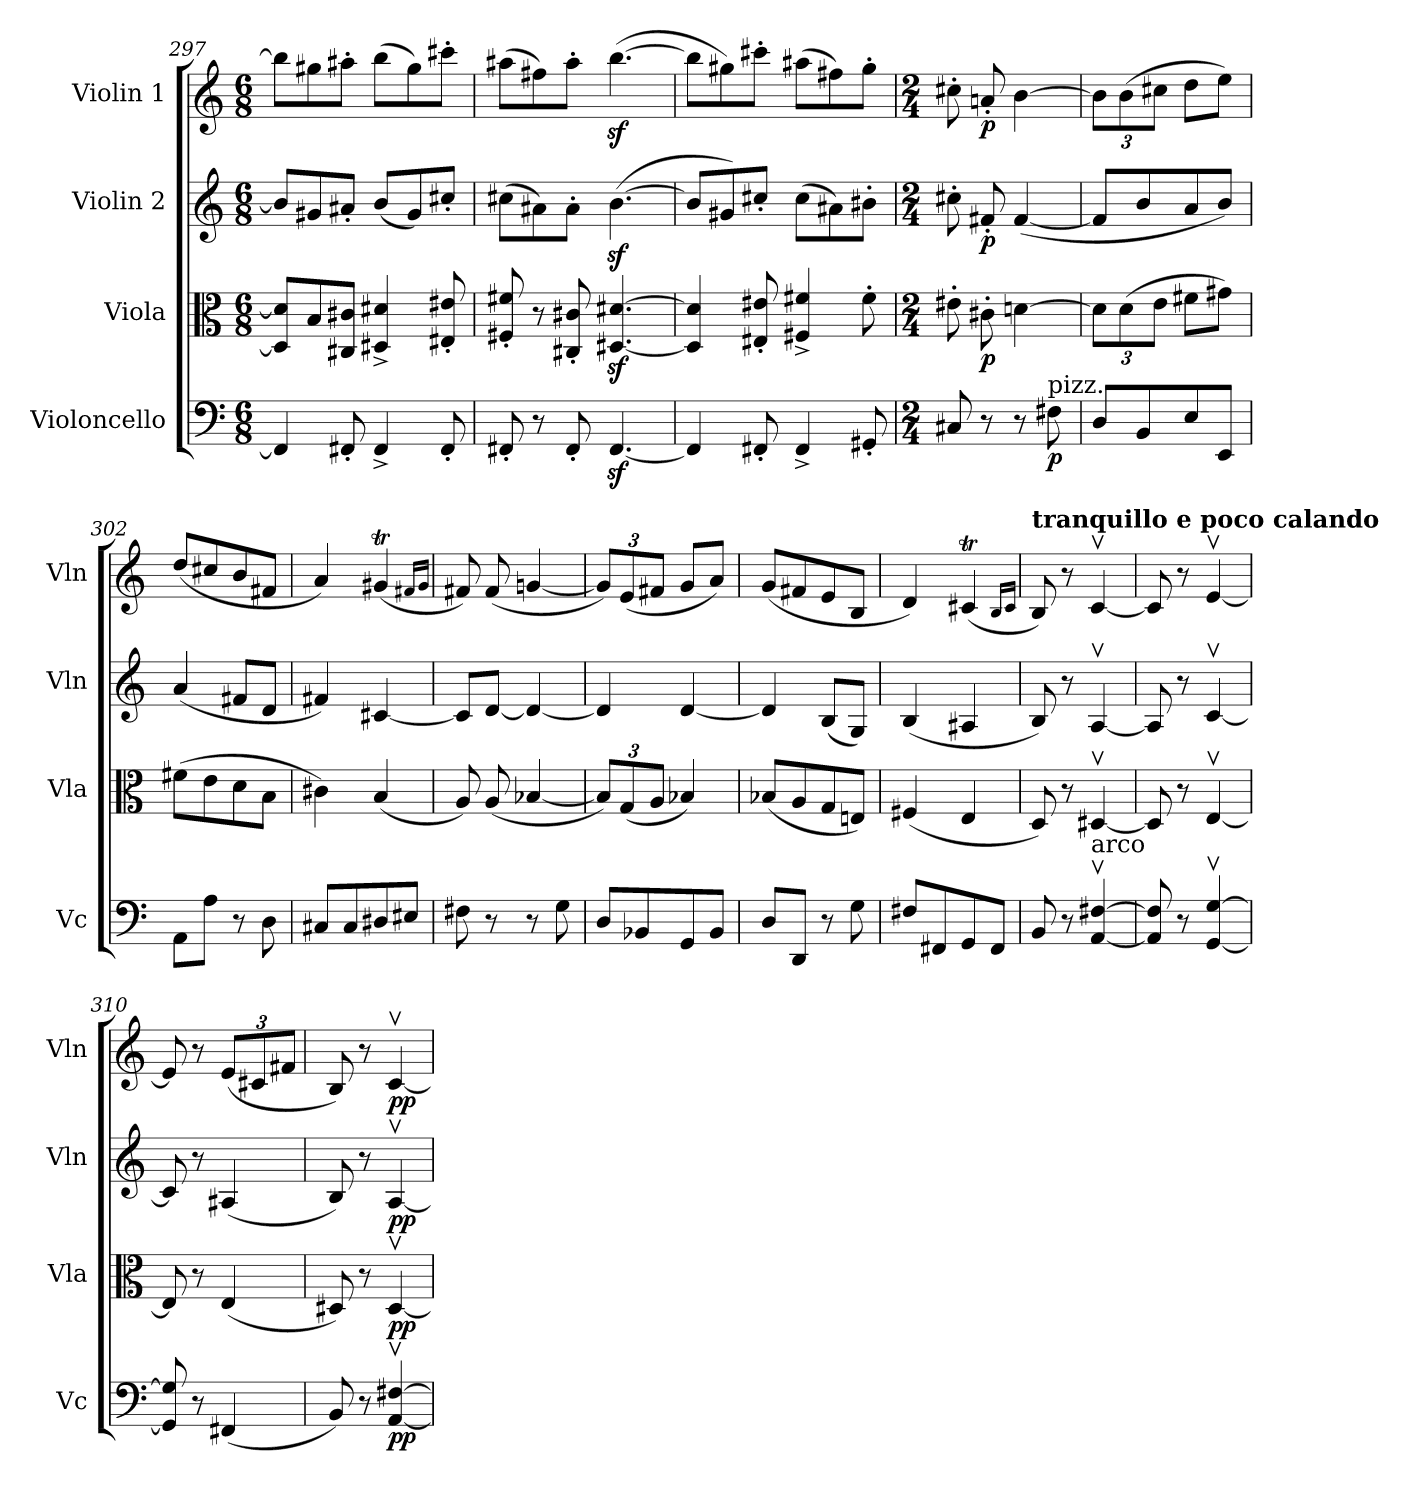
**kern	**dynam	**kern	**dynam	**kern	**dynam	**kern	**dynam
*part4	*part4	*part3	*part3	*part2	*part2	*part1	*part1
*staff4	*staff4	*staff3	*staff3	*staff2	*staff2	*staff1	*staff1
*I"Violoncello	*	*I"Viola	*	*I"Violin 2	*	*I"Violin 1	*
*I'Vc	*	*I'Vla	*	*I'Vln	*	*I'Vln	*
*clefF4	*	*clefC3	*	*clefG2	*	*clefG2	*
*k[]	*	*k[]	*	*k[]	*	*k[]	*
*M6/8	*	*M6/8	*	*M6/8	*	*M6/8	*
=297	=297	=297	=297	=297	=297	=297	=297
4FF#/]	.	8D#/] 8d#/]L	.	8b/L]	.	8bb\L]	.
.	.	8B/	.	8g#X/	.	8gg#X\	.
8FF#X'/	.	8C#X/ 8c#X/J	.	8a#X'/J	.	8aa#X'\J	.
4FF#^/	.	4D#X/^ 4d#X/^	.	(8b/L	.	(8bb\L	.
.	.	.	.	8g#/)	.	8gg#\)	.
8FF#'/	.	8E#X/'> 8e#X/'>	.	8cc#X'/J	.	8ccc#X'\J	.
!!LO:LB:g=z
=298	=298	=298	=298	=298	=298	=298	=298
8FF#X'/	.	8F#X/'> 8f#X/'>	.	(8cc#X\L	.	(8aa#X\L	.
8r	.	8r	.	8a#X\)	.	8ff#X\)	.
8FF#'/	.	8C#X/' 8c#X/'	.	8a#'\J	.	8aa#'\J	.
[<4.FF#z</	.	[<4.D#X/z< [>4.d#X/z<	.	([>4.bz<\	.	([>4.bbz<\	.
=299	=299	=299	=299	=299	=299	=299	=299
4FF#/]	.	4D#/] 4d#/]	.	8b/L]	.	8bb\L]	.
.	.	.	.	8g#X/)	.	8gg#X\)	.
8FF#X'/	.	8E#X/' 8e#X/'	.	8cc#X'/J	.	8ccc#X'\J	.
4FF#^/	.	4F#X/^ 4f#X/^	.	(8cc#\L	.	(8aa#X\L	.
.	.	.	.	8a#X\)	.	8ff#X\)	.
8GG#X'/	.	8f#'\	.	8b#X'\J	.	8gg#'\J	.
=300	=300	=300	=300	=300	=300	=300	=300
!!LO:REH:place=s1:a:B:cj:fs=14:t=P
*M2/4	*	*M2/4	*	*M2/4	*	*M2/4	*
8C#X/	.	8e#X'\	.	8cc#X'\	.	8cc#X'\	.
!	!	!	!LO:DY:b	!	!LO:DY:b	!	!LO:DY:b
8r	.	8c#X'\	p	8f#X'/	p	8an'/	p
8r	.	[>4dn\	.	([<4f#/	.	[>4b\	.
!LO:TX:a:t=pizz.	!	!	!	!	!	!	!
!	!LO:DY:b	!	!	!	!	!	!
8F#X\	p	.	.	.	.	.	.
=301	=301	=301	=301	=301	=301	=301	=301
*	*	*Xbrackettup	*	*	*	*Xbrackettup	*
8D/L	.	12d\L]	.	8f#/L]	.	12b\L]	.
.	.	(12d\	.	.	.	(12b\	.
8BB/	.	.	.	8b/	.	.	.
.	.	12e\J	.	.	.	12cc#X\J	.
8E/	.	8f#X\L	.	8a/	.	8dd\L	.
8EE/J	.	8g#X\J)	.	8b/J)	.	8ee\J)	.
=302	=302	=302	=302	=302	=302	=302	=302
8AA\L	.	(8f#X\L	.	(4a/	.	(8dd/L	.
8A\J	.	8e\	.	.	.	8cc#X/	.
8r	.	8d\	.	8f#X/L	.	8b/	.
8D\	.	8B\J	.	8d/J	.	8f#X/J	.
=303	=303	=303	=303	=303	=303	=303	=303
8C#X/L	.	4c#X\)	.	4f#X/)	.	4a/)	.
8C#/	.	.	.	.	.	.	.
8D#X/	.	(4B/	.	[<4c#X/	.	(4g#Xt/	.
8E#X/J	.	.	.	.	.	.	.
.	.	.	.	.	.	16qf#X/LL	.
.	.	.	.	.	.	16qg#/JJ	.
=304	=304	=304	=304	=304	=304	=304	=304
8F#X\	.	8A/)	.	8c#/L]	.	8f#X/)	.
8r	.	(8A/	.	[<8d/J	.	(8f#/	.
8r	.	[<4B-X/	.	4d/_	.	[4gn/	.
8G\	.	.	.	.	.	.	.
!!LO:LB:g=z
=305	=305	=305	=305	=305	=305	=305	=305
8D/L	.	12B-/L])	.	4d/]	.	12g/L])	.
.	.	(12G/	.	.	.	(12e/	.
8BB-X/	.	.	.	.	.	.	.
.	.	12A/J	.	.	.	12f#X/J	.
8GG/	.	4B-X/)	.	[<4d/	.	8g/L	.
8BB-/J	.	.	.	.	.	8a/J)	.
=306	=306	=306	=306	=306	=306	=306	=306
8D/L	.	(8B-X/L	.	4d/]	.	(8g/L	.
8DD/J	.	8A/	.	.	.	8f#X/	.
8r	.	8G/	.	(8B/L	.	8e/	.
8G\	.	8En/J)	.	8G/J)	.	8B/J	.
=307	=307	=307	=307	=307	=307	=307	=307
8F#X/L	.	(4F#X/	.	(4B/	.	4d/)	.
8FF#X/	.	.	.	.	.	.	.
8GG/	.	4E/	.	4A#X/	.	(4c#Xt/	.
8FF#/J	.	.	.	.	.	.	.
.	.	.	.	.	.	16qB/LL	.
.	.	.	.	.	.	16qc#/JJ	.
=308	=308	=308	=308	=308	=308	=308	=308
!	!	!	!	!	!	!LO:TX:a:B:t=tranquillo e poco calando	!
8BB/	.	8D/)	.	8B/)	.	8B/)	.
8r	.	8r	.	8r	.	8r	.
!LO:TX:a:t=arco	!	!	!	!	!	!	!
[4AA/v [4F#X/v	.	[<4D#Xv/	.	[<4Av/	.	[<4cv/	.
=309	=309	=309	=309	=309	=309	=309	=309
8AA/] 8F#/]	.	8D#/]	.	8A/]	.	8c/]	.
8r	.	8r	.	8r	.	8r	.
[<4GG/v [>4G/v	.	[<4Ev/	.	[<4cv/	.	[<4ev/	.
=310	=310	=310	=310	=310	=310	=310	=310
8GG/] 8G/]	.	8E/]	.	8c/]	.	8e/]	.
8r	.	8r	.	8r	.	8r	.
(4FF#X/	.	(4E/	.	(4A#X/	.	(12e/L	.
.	.	.	.	.	.	12c#X/	.
.	.	.	.	.	.	12f#X/J	.
=311	=311	=311	=311	=311	=311	=311	=311
8BB/)	.	8D#X/)	.	8B/)	.	8B/)	.
8r	.	8r	.	8r	.	8r	.
!	!LO:DY:b	!	!LO:DY:b	!	!LO:DY:b	!	!LO:DY:b
[<4AA/v [>4F#X/v	pp	[<4D#v/	pp	[<4Av/	pp	[<4cv/	pp
=	=	=	=	=	=	=	=
*-	*-	*-	*-	*-	*-	*-	*-
